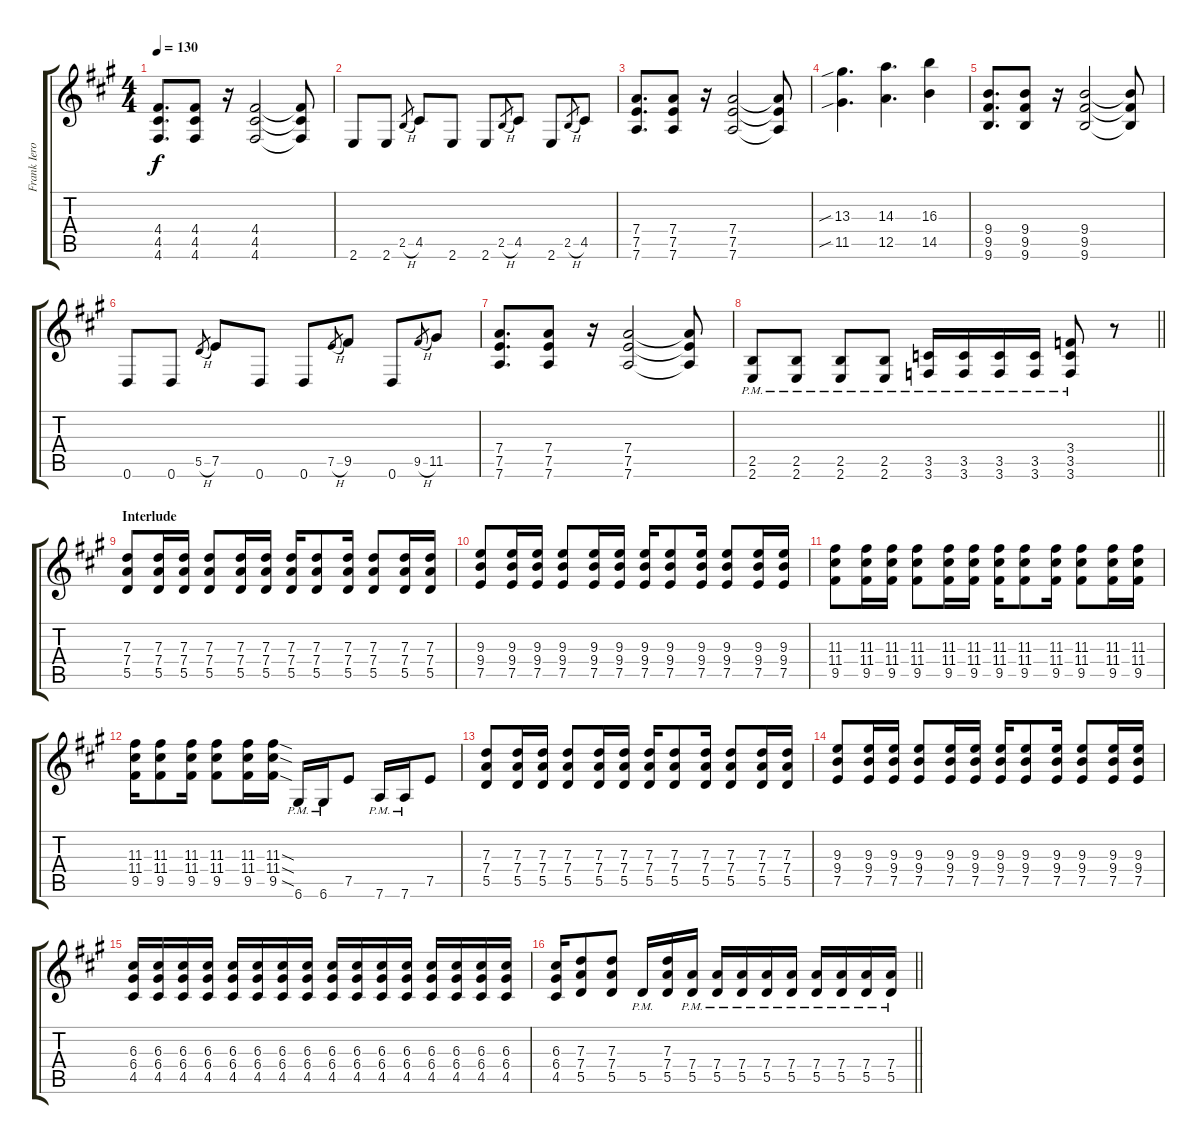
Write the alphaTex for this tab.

\track ("Frank Iero" "Frank Iero") {instrument distortionguitar}
\staff {score tabs}
\tuning (E4 B3 G3 D3 A2 D2) {hide}
\ts (4 4)
\tempo 130
\clef g2
\ks a
(4.4 4.5 4.6).8{d dy f} (4.4 4.5 4.6).8 r.16 (4.4 4.5 4.6).2 (4.4{t} 4.5{t} 4.6{t}).8 |
2.6.8 2.6.8 2.5{h}.8{gr} 4.5.8 2.6.8 2.6.8 2.5{h}.8{gr} 4.5.8 2.6.8 2.5{h}.8{gr} 4.5.8 |
(7.4 7.5 7.6).8{d} (7.4 7.5 7.6).8 r.16 (7.4 7.5 7.6).2 (7.4{t} 7.5{t} 7.6{t}).8 |
(13.3{sib} 11.5{sib}).4{d} (14.3 12.5).4{d} (16.3 14.5).4 |
(9.4 9.5 9.6).8{d} (9.4 9.5 9.6).8 r.16 (9.4 9.5 9.6).2 (9.4{t} 9.5{t} 9.6{t}).8 |
0.6.8 0.6.8 5.5{h}.8{gr} 7.5.8 0.6.8 0.6.8 7.5{h}.8{gr} 9.5.8 0.6.8 9.5{h}.8{gr} 11.5.8 |
(7.4 7.5 7.6).8{d} (7.4 7.5 7.6).8 r.16 (7.4 7.5 7.6).2 (7.4{t} 7.5{t} 7.6{t}).8 |
\barLineRight lightlight
(2.5{pm} 2.6{pm}).8 (2.5{pm} 2.6{pm}).8 (2.5{pm} 2.6{pm}).8 (2.5{pm} 2.6{pm}).8 (3.5{pm} 3.6{pm}).16 (3.5{pm} 3.6{pm}).16 (3.5{pm} 3.6{pm}).16 (3.5{pm} 3.6{pm}).16 (3.4 3.5 3.6{pm}).8 r.8 |
\section ("" "Interlude")
(7.3 7.4 5.5).8 (7.3 7.4 5.5).16 (7.3 7.4 5.5).16 (7.3 7.4 5.5).8 (7.3 7.4 5.5).16 (7.3 7.4 5.5).16 (7.3 7.4 5.5).16 (7.3 7.4 5.5).8 (7.3 7.4 5.5).16 (7.3 7.4 5.5).8 (7.3 7.4 5.5).16 (7.3 7.4 5.5).16 |
(9.3 9.4 7.5).8 (9.3 9.4 7.5).16 (9.3 9.4 7.5).16 (9.3 9.4 7.5).8 (9.3 9.4 7.5).16 (9.3 9.4 7.5).16 (9.3 9.4 7.5).16 (9.3 9.4 7.5).8 (9.3 9.4 7.5).16 (9.3 9.4 7.5).8 (9.3 9.4 7.5).16 (9.3 9.4 7.5).16 |
(11.3 11.4 9.5).8 (11.3 11.4 9.5).16 (11.3 11.4 9.5).16 (11.3 11.4 9.5).8 (11.3 11.4 9.5).16 (11.3 11.4 9.5).16 (11.3 11.4 9.5).16 (11.3 11.4 9.5).8 (11.3 11.4 9.5).16 (11.3 11.4 9.5).8 (11.3 11.4 9.5).16 (11.3 11.4 9.5).16 |
(11.3 11.4 9.5).16 (11.3 11.4 9.5).8 (11.3 11.4 9.5).16 (11.3 11.4 9.5).8 (11.3 11.4 9.5).16 (11.3{sod} 11.4{sod} 9.5{sod}).16 6.6{pm}.16 6.6{pm}.16 7.5.8 7.6{pm}.16 7.6{pm}.16 7.5.8 |
(7.3 7.4 5.5).8 (7.3 7.4 5.5).16 (7.3 7.4 5.5).16 (7.3 7.4 5.5).8 (7.3 7.4 5.5).16 (7.3 7.4 5.5).16 (7.3 7.4 5.5).16 (7.3 7.4 5.5).8 (7.3 7.4 5.5).16 (7.3 7.4 5.5).8 (7.3 7.4 5.5).16 (7.3 7.4 5.5).16 |
(9.3 9.4 7.5).8 (9.3 9.4 7.5).16 (9.3 9.4 7.5).16 (9.3 9.4 7.5).8 (9.3 9.4 7.5).16 (9.3 9.4 7.5).16 (9.3 9.4 7.5).16 (9.3 9.4 7.5).8 (9.3 9.4 7.5).16 (9.3 9.4 7.5).8 (9.3 9.4 7.5).16 (9.3 9.4 7.5).16 |
(6.3 6.4 4.5).16 (6.3 6.4 4.5).16 (6.3 6.4 4.5).16 (6.3 6.4 4.5).16 (6.3 6.4 4.5).16 (6.3 6.4 4.5).16 (6.3 6.4 4.5).16 (6.3 6.4 4.5).16 (6.3 6.4 4.5).16 (6.3 6.4 4.5).16 (6.3 6.4 4.5).16 (6.3 6.4 4.5).16 (6.3 6.4 4.5).16 (6.3 6.4 4.5).16 (6.3 6.4 4.5).16 (6.3 6.4 4.5).16 |
\barLineRight lightlight
(6.3 6.4 4.5).16 (7.3 7.4 5.5).8 (7.3 7.4 5.5).8 5.5{pm}.16 (7.3 7.4 5.5).16 (7.4 5.5{pm}).16 (7.4{pm} 5.5{pm}).16 (7.4{pm} 5.5{pm}).16 (7.4{pm} 5.5{pm}).16 (7.4{pm} 5.5{pm}).16 (7.4{pm} 5.5{pm}).16 (7.4{pm} 5.5{pm}).16 (7.4{pm} 5.5{pm}).16 (7.4{pm} 5.5{pm}).16
